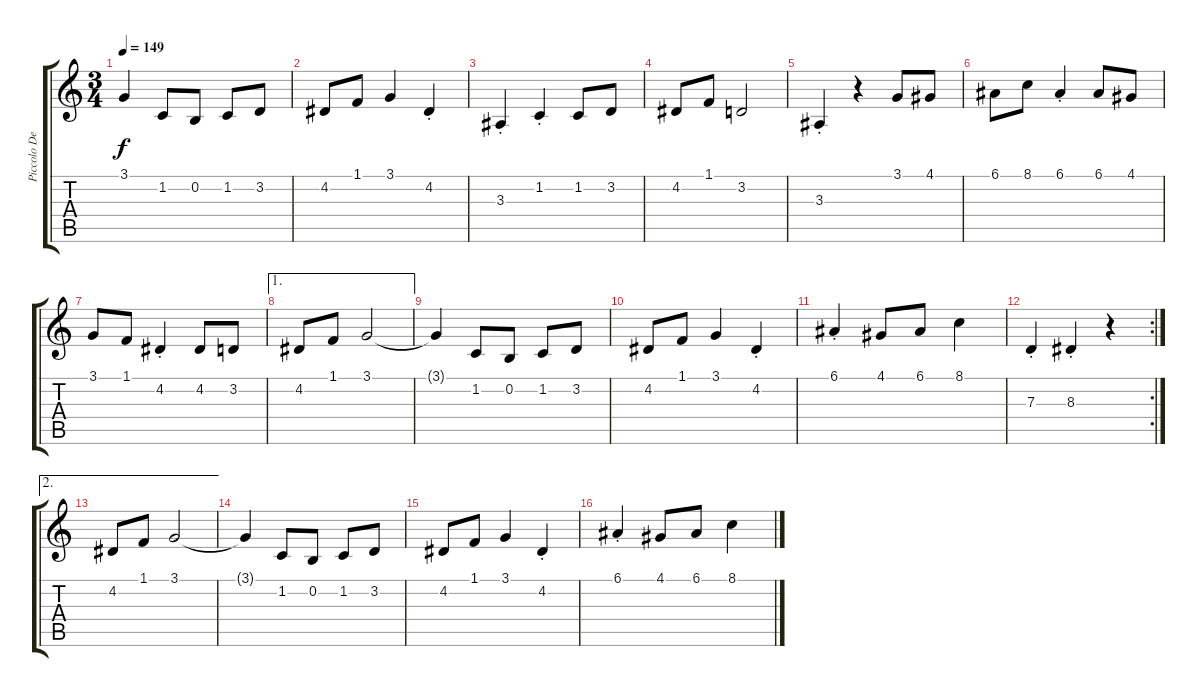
\track ("Piccolo Delay" "Piccolo De") {instrument piccolo}
\staff {score tabs}
\tuning (E4 B3 G3 D3 A2 E2) {hide}
\ts (3 4)
\tempo 149
\clef g2
\ks c
3.1{t}.4{dy f} 1.2.8 0.2.8 1.2.8 3.2.8 |
4.2.8 1.1.8 3.1.4 4.2{st}.4 |
3.3{st}.4 1.2{st}.4 1.2.8 3.2.8 |
4.2.8 1.1.8 3.2.2 |
3.3{st}.4 r.4 3.1.8 4.1.8 |
6.1.8 8.1.8 6.1{st}.4 6.1.8 4.1.8 |
3.1.8 1.1.8 4.2{st}.4 4.2.8 3.2.8 |
\ae 1
4.2.8 1.1.8 3.1.2 |
3.1{t}.4 1.2.8 0.2.8 1.2.8 3.2.8 |
4.2.8 1.1.8 3.1.4 4.2{st}.4 |
6.1{st}.4 4.1.8 6.1.8 8.1.4 |
\rc 2
7.3{st}.4 8.3{st}.4 r.4 |
\ae 2
4.2.8 1.1.8 3.1.2 |
3.1{t}.4 1.2.8 0.2.8 1.2.8 3.2.8 |
4.2.8 1.1.8 3.1.4 4.2{st}.4 |
6.1{st}.4 4.1.8 6.1.8 8.1.4
